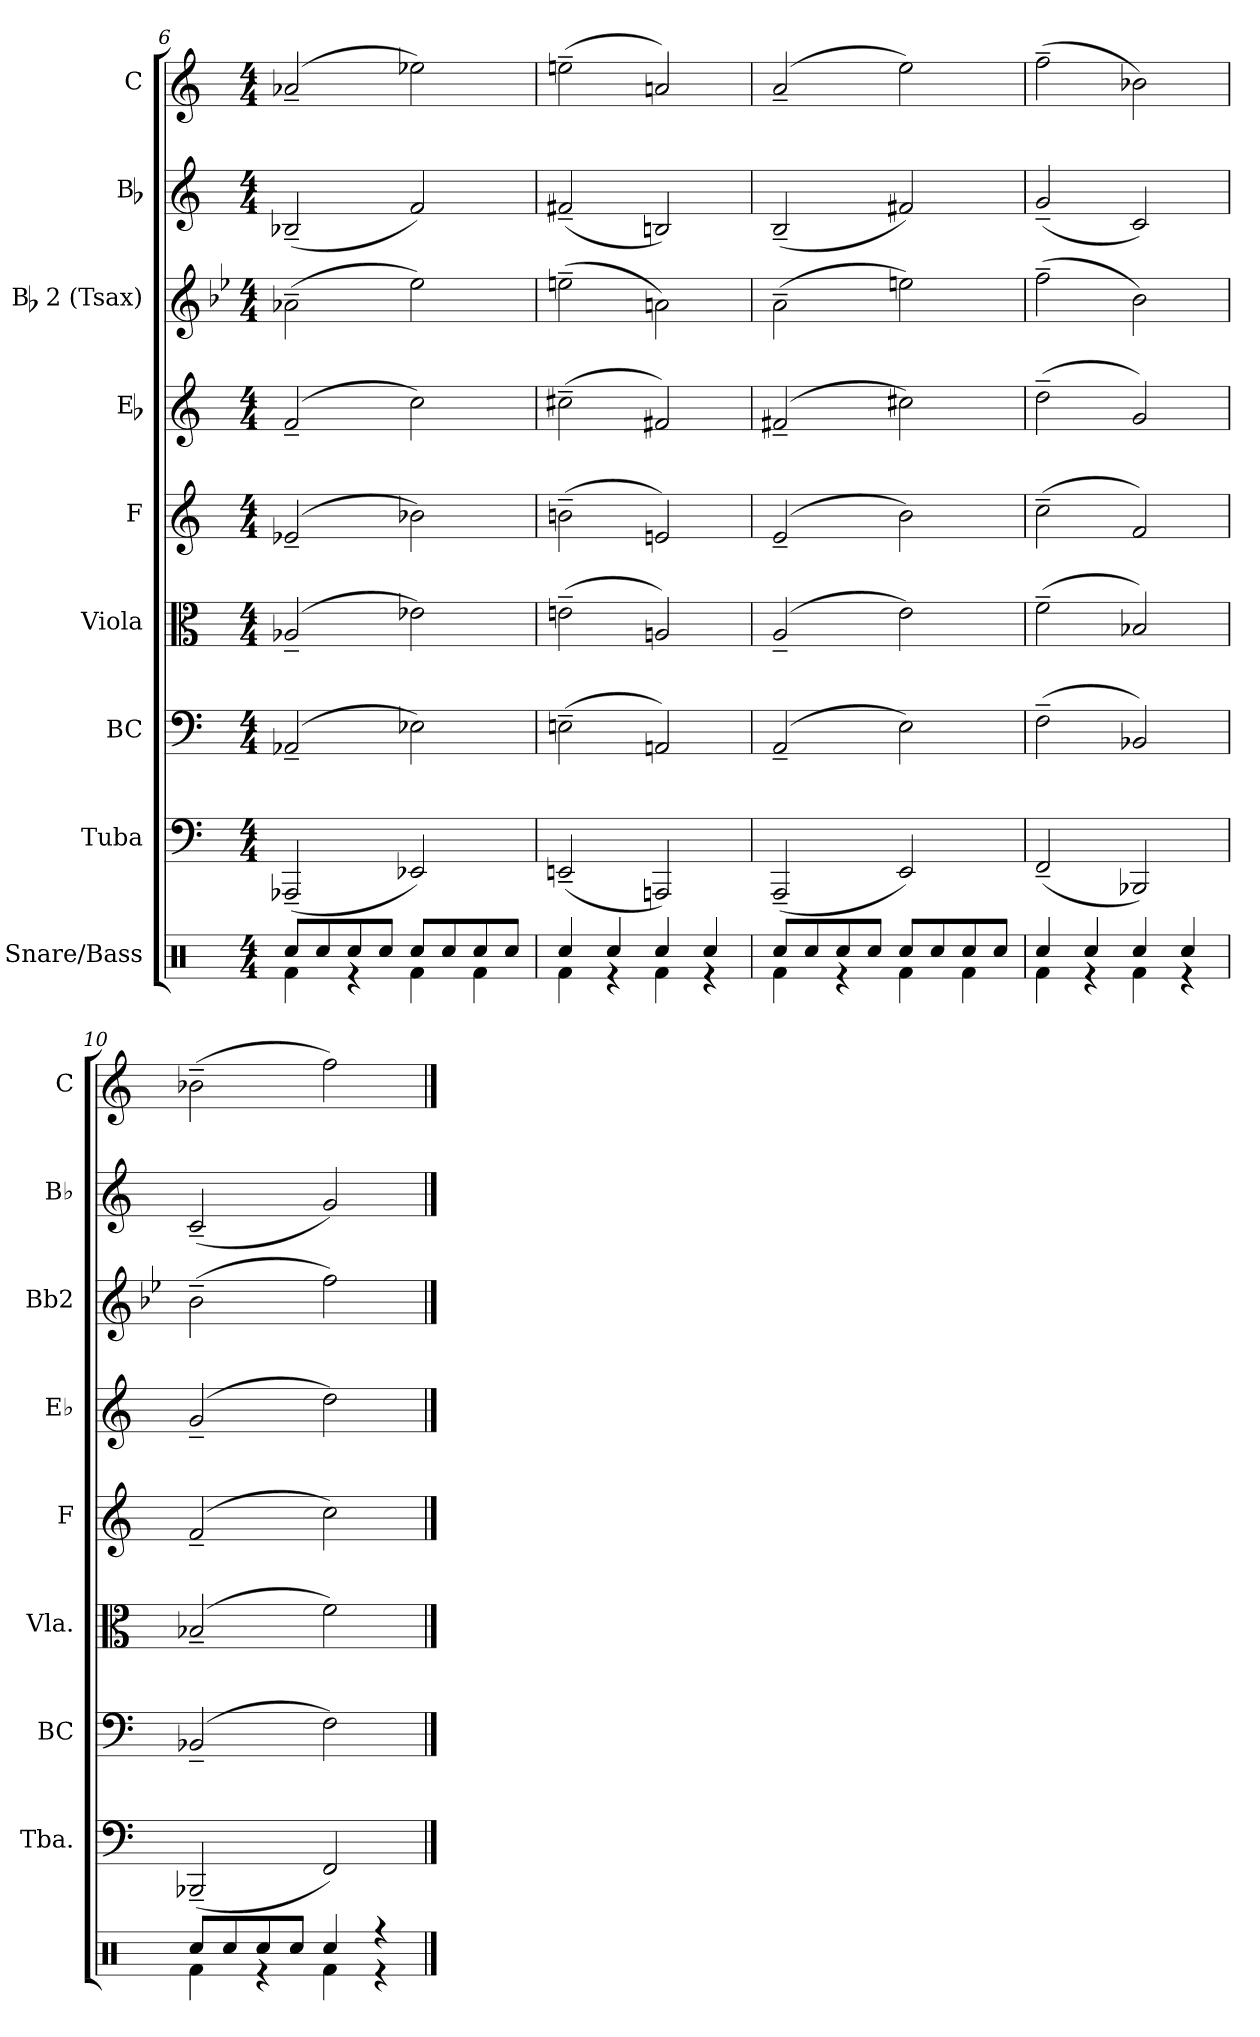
**kern	**kern	**kern	**kern	**kern	**kern	**kern	**kern	**kern
*part9	*part8	*part7	*part6	*part5	*part4	*part3	*part2	*part1
*staff9	*staff8	*staff7	*staff6	*staff5	*staff4	*staff3	*staff2	*staff1
*I"Snare/Bass	*I"Tuba	*I"BC	*I"Viola	*I"F	*I"Eb	*I"Bb 2 (Tsax)	*I"Bb	*I"C
*	*I'Tba.	*I'BC	*I'Vla.	*I'F	*I'Eb	*I'Bb2	*I'Bb	*I'C
*clefX	*clefF4	*clefF4	*clefC3	*clefG2	*clefG2	*clefG2	*clefG2	*clefG2
*	*	*	*	*ITrd4c7	*ITrd5c9	*ITrd8c14	*ITrd1c2	*
*k[]	*k[]	*k[]	*k[]	*k[b-]	*k[b-e-a-]	*k[b-e-]	*k[b-e-]	*k[]
*M4/4	*M4/4	*M4/4	*M4/4	*M4/4	*M4/4	*M4/4	*M4/4	*M4/4
=6	=6	=6	=6	=6	=6	=6	=6	=6
*^	*	*	*	*	*	*	*	*
8Rcci/L	4Rfi\	(2AAA-X~i/	(2AA-X~i/	(2A-X~i/	(2A-X~i/	(2A-~i/	(2A-X~i\	(2A-X~i/	(2a-X~i/
8Rcci/	.	.	.	.	.	.	.	.	.
8Rcci/	4r	.	.	.	.	.	.	.	.
8Rcci/J	.	.	.	.	.	.	.	.	.
8Rcci/L	4Rfi\	2EE-Xi/)	2E-Xi\)	2e-Xi\)	2e-Xi\)	2e-i\)	2e-i\)	2e-i/)	2ee-Xi\)
8Rcci/	.	.	.	.	.	.	.	.	.
8Rcci/	4Rfi\	.	.	.	.	.	.	.	.
8Rcci/J	.	.	.	.	.	.	.	.	.
=7	=7	=7	=7	=7	=7	=7	=7	=7	=7
4Rcci/	4Rfi\	(2EEn~i/	(2En~i\	(2en~i\	(2en~i\	(2en~i\	(2en~i\	(2en~i/	(2een~i\
4Rcci/	4r	.	.	.	.	.	.	.	.
4Rcci/	4Rfi\	2AAAni/)	2AAni/)	2Ani/)	2Ani/)	2Ani/)	2Ani\)	2Ani/)	2ani/)
4Rcci/	4r	.	.	.	.	.	.	.	.
=8	=8	=8	=8	=8	=8	=8	=8	=8	=8
8Rcci/L	4Rfi\	(2AAA~i/	(2AA~i/	(2A~i/	(2A~i/	(2An~i/	(2A~i\	(2A~i/	(2a~i/
8Rcci/	.	.	.	.	.	.	.	.	.
8Rcci/	4r	.	.	.	.	.	.	.	.
8Rcci/J	.	.	.	.	.	.	.	.	.
8Rcci/L	4Rfi\	2EEi/)	2Ei\)	2ei\)	2ei\)	2eni\)	2eni\)	2eni/)	2eei\)
8Rcci/	.	.	.	.	.	.	.	.	.
8Rcci/	4Rfi\	.	.	.	.	.	.	.	.
8Rcci/J	.	.	.	.	.	.	.	.	.
=9	=9	=9	=9	=9	=9	=9	=9	=9	=9
4Rcci/	4Rfi\	(2FF~i/	(2F~i\	(2f~i\	(2f~i\	(2f~i\	(2f~i\	(2f~i/	(2ff~i\
4Rcci/	4r	.	.	.	.	.	.	.	.
4Rcci/	4Rfi\	2BBB-Xi/)	2BB-Xi/)	2B-Xi/)	2B-i/)	2B-i/)	2B-i\)	2B-i/)	2b-Xi\)
4Rcci/	4r	.	.	.	.	.	.	.	.
=10	=10	=10	=10	=10	=10	=10	=10	=10	=10
8Rcci/L	4Rfi\	(2BBB-X~i/	(2BB-X~i/	(2B-X~i/	(2B-~i/	(2B-~i/	(2B-~i\	(2B-~i/	(2b-X~i\
8Rcci/	.	.	.	.	.	.	.	.	.
8Rcci/	4r	.	.	.	.	.	.	.	.
8Rcci/J	.	.	.	.	.	.	.	.	.
4Rcci/	4Rfi\	2FFi/)	2Fi\)	2fi\)	2fi\)	2fi\)	2fi\)	2fi/)	2ffi\)
4r	4r	.	.	.	.	.	.	.	.
*v	*v	*	*	*	*	*	*	*	*
==	==	==	==	==	==	==	==	==
*-	*-	*-	*-	*-	*-	*-	*-	*-
